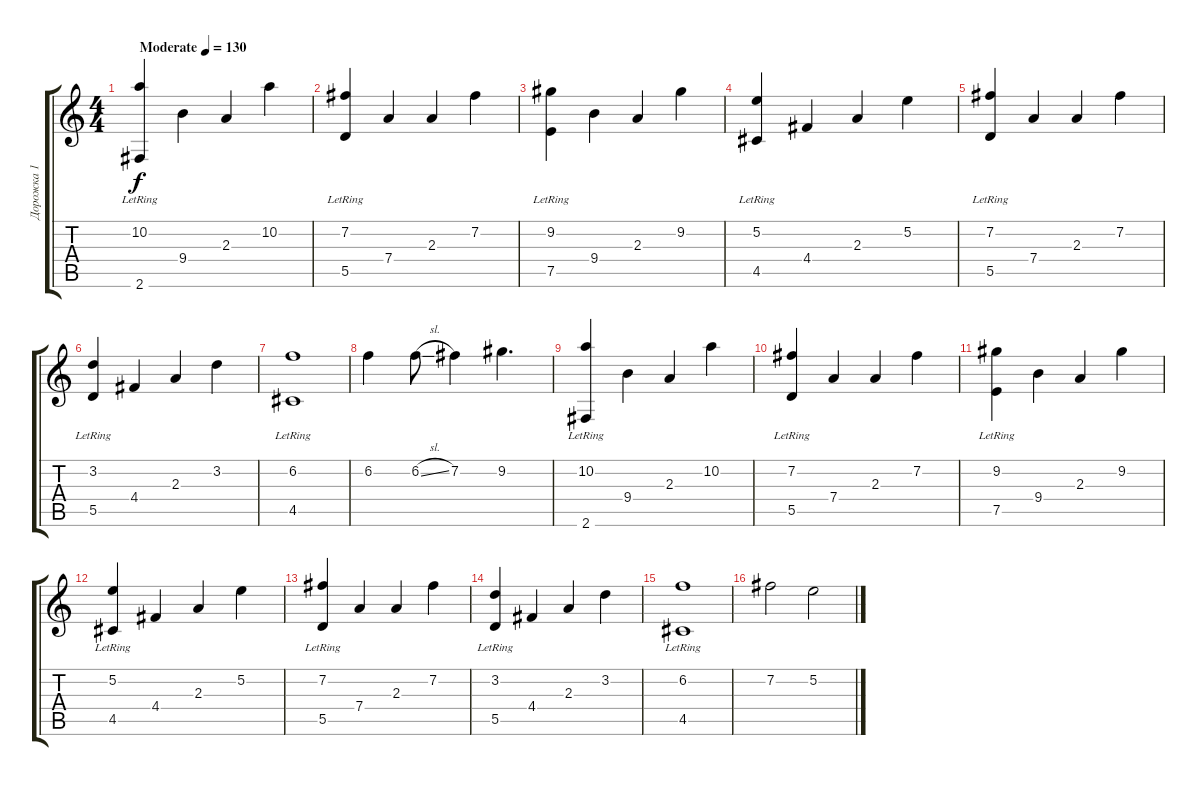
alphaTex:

\track ("Дорожка 1" "Дорожка 1") {instrument acousticguitarnylon}
\staff {score tabs}
\tuning (E4 B3 G3 D3 A2 E2) {hide}
\ts (4 4)
\tempo (130 "Moderate")
\clef g2
\ks c
(10.2 2.6{lr}).4{dy f instrument acousticguitarnylon} 9.4.4 2.3.4 10.2.4 |
(7.2 5.5{lr}).4 7.4.4 2.3.4 7.2.4 |
(9.2 7.5{lr}).4 9.4.4 2.3.4 9.2.4 |
(5.2{lr} 4.5{lr}).4 4.4.4 2.3.4 5.2.4 |
(7.2 5.5{lr}).4 7.4.4 2.3.4 7.2.4 |
(3.2{lr} 5.5{lr}).4 4.4.4 2.3.4 3.2.4 |
(6.2{lr} 4.5{lr}).1 |
6.2.4 6.2{sl}.8 7.2.4 9.2.4{d} |
(10.2 2.6{lr}).4 9.4.4 2.3.4 10.2.4 |
(7.2 5.5{lr}).4 7.4.4 2.3.4 7.2.4 |
(9.2 7.5{lr}).4 9.4.4 2.3.4 9.2.4 |
(5.2{lr} 4.5{lr}).4 4.4.4 2.3.4 5.2.4 |
(7.2 5.5{lr}).4 7.4.4 2.3.4 7.2.4 |
(3.2{lr} 5.5{lr}).4 4.4.4 2.3.4 3.2.4 |
(6.2{lr} 4.5{lr}).1 |
7.2.2 5.2.2
